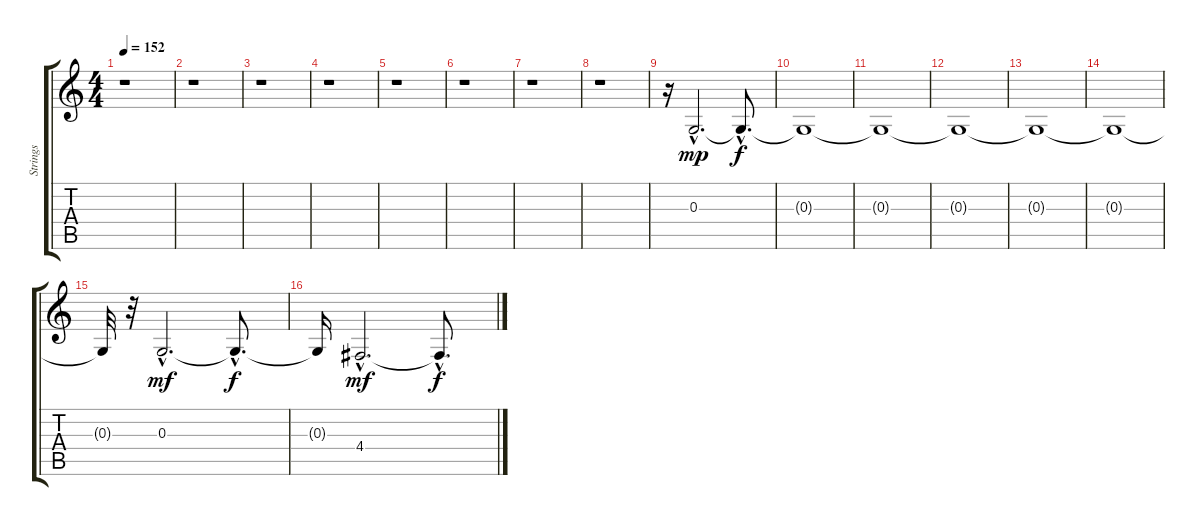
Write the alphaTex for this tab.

\track ("Strings" "Strings") {instrument stringensemble2}
\staff {score tabs}
\tuning (E4 B3 G3 D3 A2 E2) {hide}
\ts (4 4)
\tempo 152
\clef g2
\ks c
r.1{dy mp} |
r.1 |
r.1 |
r.1 |
r.1 |
r.1 |
r.1 |
r.1 |
r.16 0.3{hac}.2{d} 0.3{hac t}.8{d dy f} |
0.3{t}.1 |
0.3{t}.1 |
0.3{t}.1 |
0.3{t}.1 |
0.3{t}.1 |
0.3{t}.32 r.32 0.3{hac}.2{d dy mf volume 11} 0.3{hac t}.8{d dy f} |
0.3{t}.16 4.4{hac}.2{d dy mf} 4.4{hac t}.8{d dy f}
